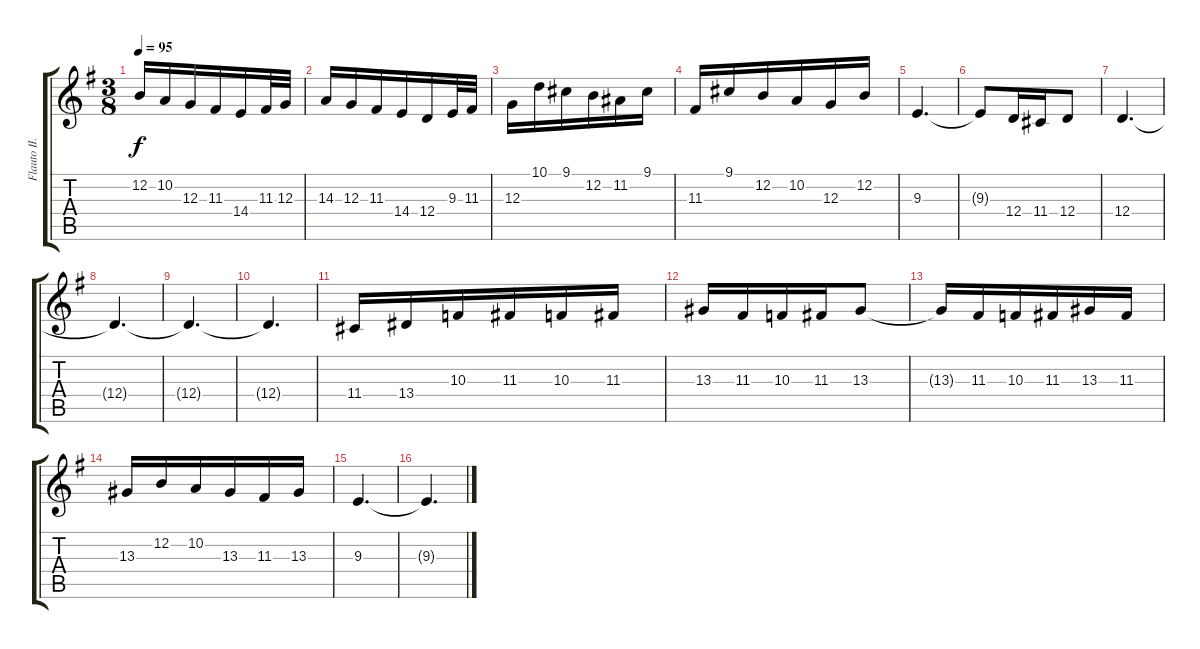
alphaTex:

\track ("Flauto II. (Flùte à bee)" "Flauto II.") {instrument recorder}
\staff {score tabs}
\tuning (E4 B3 G3 D3 A2 E2) {hide}
\ts (3 8)
\tempo 95
\clef g2
\ks g
12.2{t}.16{dy f} 10.2.16{beam merge} 12.3.16 11.3.16{beam merge} 14.4.16 11.3.32 12.3.32 |
14.3.16 12.3.16{beam merge} 11.3.16 14.4.16{beam merge} 12.4.16 9.3.32 11.3.32 |
12.3.16 10.1.16{beam merge} 9.1.16 12.2.16{beam merge} 11.2.16 9.1.16 |
11.3.16 9.1.16{beam merge} 12.2.16 10.2.16{beam merge} 12.3.16 12.2.16 |
9.3.4{d} |
9.3{t}.8{beam merge} 12.4.16 11.4.16{beam merge} 12.4.8 |
12.4.4{d} |
12.4{t}.4{d} |
12.4{t}.4{d} |
12.4{t}.4{d} |
11.4.16 13.4.16{beam merge} 10.3.16 11.3.16{beam merge} 10.3.16 11.3.16 |
13.3.16 11.3.16{beam merge} 10.3.16 11.3.16{beam merge} 13.3.8 |
13.3{t}.16 11.3.16{beam merge} 10.3.16 11.3.16{beam merge} 13.3.16 11.3.16 |
13.3.16 12.2.16{beam merge} 10.2.16 13.3.16{beam merge} 11.3.16 13.3.16 |
9.3.4{d} |
9.3{t}.4{d}
